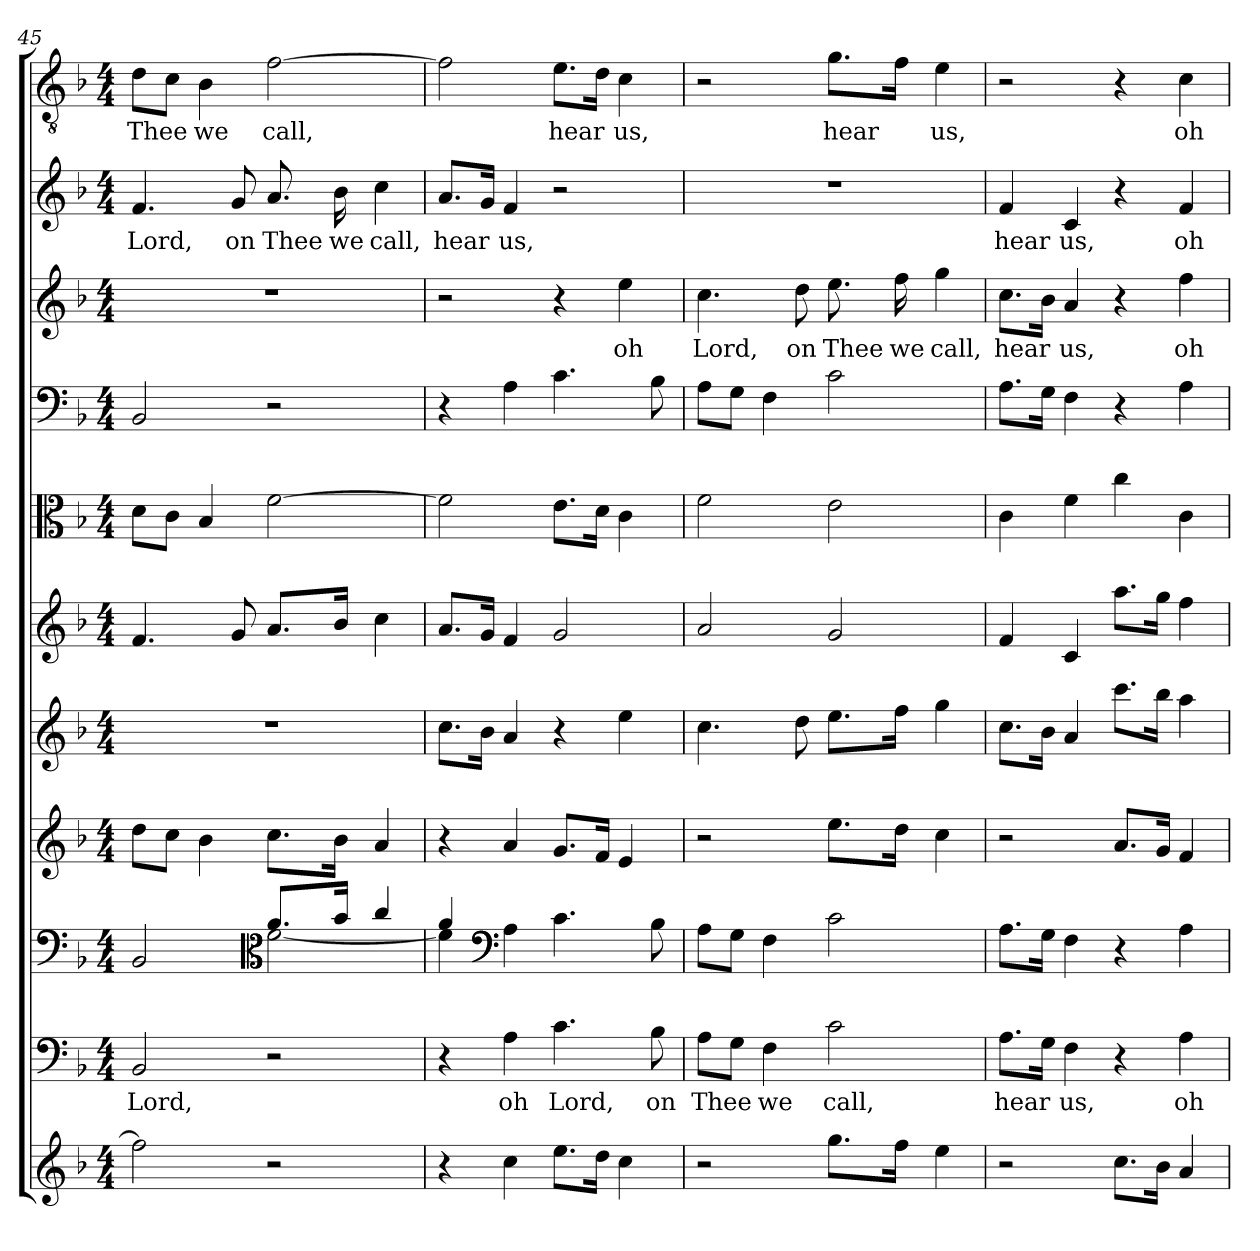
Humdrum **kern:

**kern	**kern	**text	**kern	**kern	**kern	**kern	**kern	**kern	**kern	**text	**kern	**text	**kern	**text
*part11	*part10	*part10	*part9	*part8	*part7	*part6	*part5	*part4	*part3	*part3	*part2	*part2	*part1	*part1
*staff11	*staff10	*staff10	*staff9	*staff8	*staff7	*staff6	*staff5	*staff4	*staff3	*staff3	*staff2	*staff2	*staff1	*staff1
*clefG2	*clefF4	*	*clefF4	*clefG2	*clefG2	*clefG2	*clefC3	*clefF4	*clefG2	*	*clefG2	*	*clefGv2	*
*k[b-]	*k[b-]	*	*k[b-]	*k[b-]	*k[b-]	*k[b-]	*k[b-]	*k[b-]	*k[b-]	*	*k[b-]	*	*k[b-]	*
*F:	*F:	*	*F:	*F:	*F:	*F:	*F:	*F:	*F:	*	*F:	*	*F:	*
*M4/4	*M4/4	*	*M4/4	*M4/4	*M4/4	*M4/4	*M4/4	*M4/4	*M4/4	*	*M4/4	*	*M4/4	*
=45	=45	=45	=45	=45	=45	=45	=45	=45	=45	=45	=45	=45	=45	=45
*	*	*	*^	*	*	*	*	*	*	*	*	*	*	*
2ff\]	2BB-/	Lord,	2BB-/	2ryy	8dd\L	1r	4.f/	8d\L	2BB-/	1r	.	4.f/	Lord,	8d\L	Thee
.	.	.	.	.	8cc\J	.	.	8c\J	.	.	.	.	.	8c\J	.
.	.	.	.	.	4b-\	.	.	4B-/	.	.	.	.	.	4B-\	we
.	.	.	.	.	.	.	8g/	.	.	.	.	8g/	on	.	.
*	*	*	*clefC3	*	*	*	*	*	*	*	*	*	*	*	*
2r	2r	.	8.a/L	[2f\	8.cc\L	.	8.a/L	[2f\	2r	.	.	8.a/	Thee	[2f\	call,
.	.	.	16b-/Jk	.	16b-\Jk	.	16b-/Jk	.	.	.	.	16b-\	we	.	.
.	.	.	4cc/	.	4a/	.	4cc\	.	.	.	.	4cc\	call,	.	.
=46	=46	=46	=46	=46	=46	=46	=46	=46	=46	=46	=46	=46	=46	=46	=46
4r	4r	.	4a/	4f\]	4r	8.cc\L	8.a/L	2f\]	4r	2r	.	8.a/L	hear	2f\]	.
.	.	.	.	.	.	16b-\Jk	16g/Jk	.	.	.	.	16g/Jk	.	.	.
*	*	*	*clefF4	*	*	*	*	*	*	*	*	*	*	*	*
4cc\	4A\	oh	2ryy	4A\	4a/	4a/	4f/	.	4A\	.	.	4f/	us,	.	.
8.ee\L	4.c\	Lord,	.	4.c\	8.g/L	4r	2g/	8.e\L	4.c\	4r	.	2r	.	8.e\L	hear
16dd\Jk	.	.	.	.	16f/Jk	.	.	16d\Jk	.	.	.	.	.	16d\Jk	.
4cc\	.	.	4ryy	.	4e/	4ee\	.	4c\	.	4ee\	oh	.	.	4c\	us,
.	8B-\	on	.	8B-\	.	.	.	.	8B-\	.	.	.	.	.	.
*	*	*	*v	*v	*	*	*	*	*	*	*	*	*	*	*
=47	=47	=47	=47	=47	=47	=47	=47	=47	=47	=47	=47	=47	=47	=47
2r	8A\L	Thee	8A\L	2r	4.cc\	2a/	2f\	8A\L	4.cc\	Lord,	1r	.	2r	.
.	8G\J	.	8G\J	.	.	.	.	8G\J	.	.	.	.	.	.
.	4F\	we	4F\	.	.	.	.	4F\	.	.	.	.	.	.
.	.	.	.	.	8dd\	.	.	.	8dd\	on	.	.	.	.
8.gg\L	2c\	call,	2c\	8.ee\L	8.ee\L	2g/	2e\	2c\	8.ee\	Thee	.	.	8.g\L	hear
16ff\Jk	.	.	.	16dd\Jk	16ff\Jk	.	.	.	16ff\	we	.	.	16f\Jk	.
4ee\	.	.	.	4cc\	4gg\	.	.	.	4gg\	call,	.	.	4e\	us,
=48	=48	=48	=48	=48	=48	=48	=48	=48	=48	=48	=48	=48	=48	=48
2r	8.A\L	hear	8.A\L	2r	8.cc\L	4f/	4c\	8.A\L	8.cc\L	hear	4f/	hear	2r	.
.	16G\Jk	.	16G\Jk	.	16b-\Jk	.	.	16G\Jk	16b-\Jk	.	.	.	.	.
.	4F\	us,	4F\	.	4a/	4c/	4f\	4F\	4a/	us,	4c/	us,	.	.
8.cc\L	4r	.	4r	8.a/L	8.ccc\L	8.aa\L	4cc\	4r	4r	.	4r	.	4r	.
16b-\Jk	.	.	.	16g/Jk	16bb-\Jk	16gg\Jk	.	.	.	.	.	.	.	.
4a/	4A\	oh	4A\	4f/	4aa\	4ff\	4c\	4A\	4ff\	oh	4f/	oh	4c\	oh
=	=	=	=	=	=	=	=	=	=	=	=	=	=	=
*-	*-	*-	*-	*-	*-	*-	*-	*-	*-	*-	*-	*-	*-	*-
